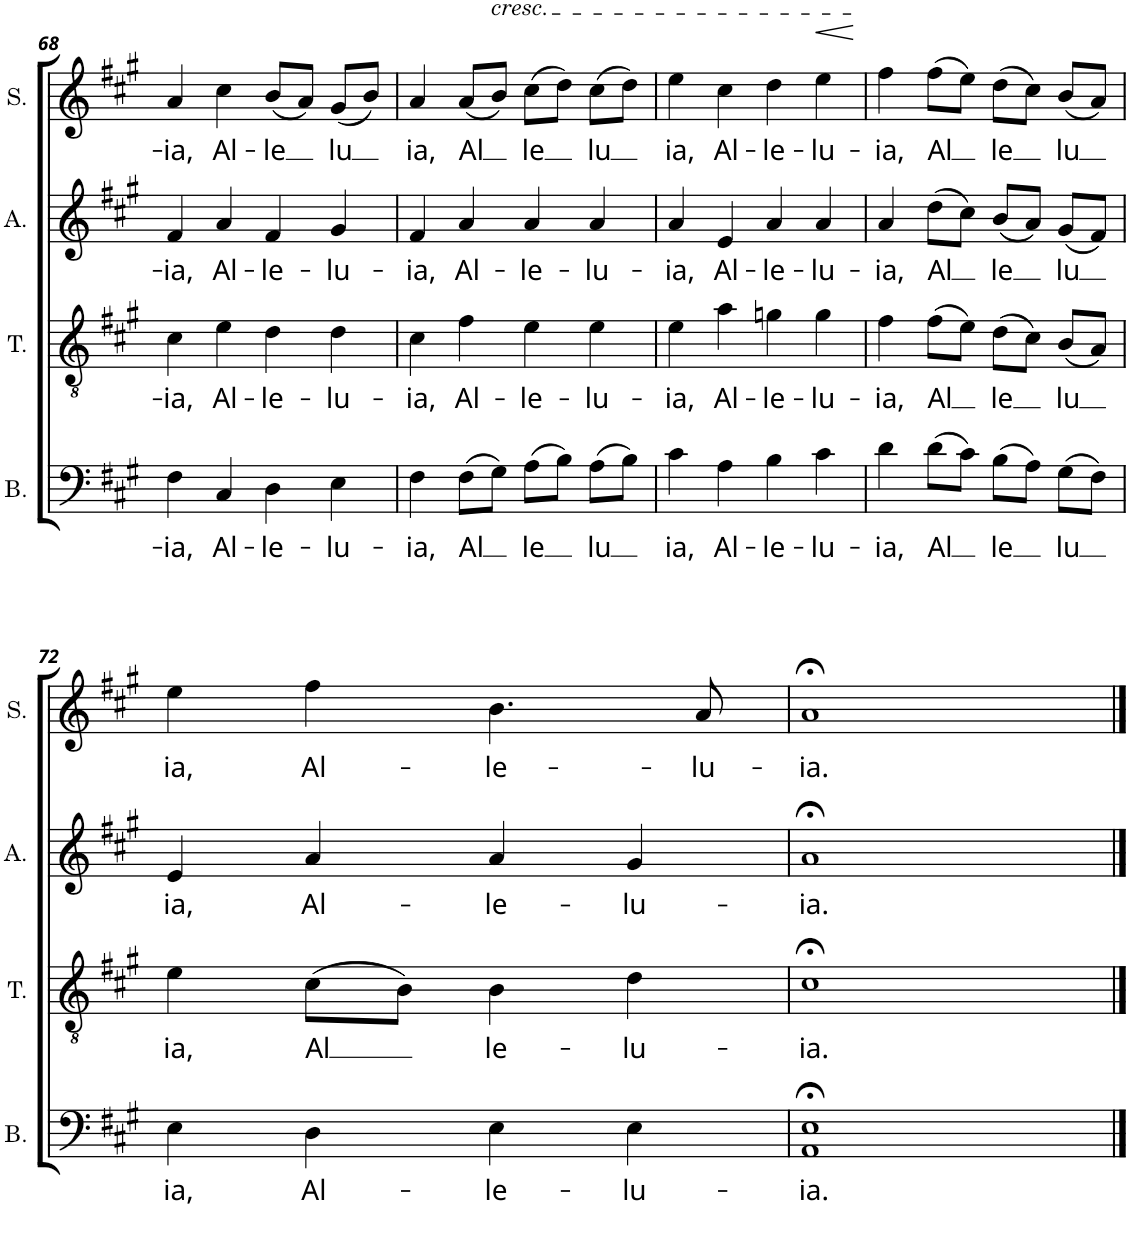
**kern	**text	**kern	**text	**kern	**text	**kern	**text	**dynam
*part4	*part4	*part3	*part3	*part2	*part2	*part1	*part1	*part1
*staff4	*staff4	*staff3	*staff3	*staff2	*staff2	*staff1	*staff1	*staff1
*I"Bass	*	*I"Tenor	*	*I"Alto	*	*I"Soprano	*	*
*I'B.	*	*I'T.	*	*I'A.	*	*I'S.	*	*
!!LO:PB:g=z
*clefF4	*	*clefGv2	*	*clefG2	*	*clefG2	*	*
*k[f#c#g#]	*	*k[f#c#g#]	*	*k[f#c#g#]	*	*k[f#c#g#]	*	*
*M2/2	*	*M2/2	*	*M2/2	*	*M2/2	*	*
*met(c|)	*	*met(c|)	*	*met(c|)	*	*met(c|)	*	*
=68	=68	=68	=68	=68	=68	=68	=68	=68
!	!LO:LY:b	!	!LO:LY:b	!	!LO:LY:b	!	!LO:LY:b	!
4F#\	-ia,	4c#\	-ia,	4f#/	-ia,	4a/	-ia,	.
!	!LO:LY:b	!	!LO:LY:b	!	!LO:LY:b	!	!LO:LY:b	!
4C#/	Al-	4e\	Al-	4a/	Al-	4cc#\	Al-	.
!	!LO:LY:b	!	!LO:LY:b	!	!LO:LY:b	!	!LO:LY:b	!
4D\	-le-	4d\	-le-	4f#/	-le-	(8b/L	-le	.
.	.	.	.	.	.	8a/J)	.	.
!	!LO:LY:b	!	!LO:LY:b	!	!LO:LY:b	!	!LO:LY:b	!
4E\	-lu-	4d\	-lu-	4g#/	-lu-	(8g#/L	lu	.
.	.	.	.	.	.	8b/J)	.	.
=69	=69	=69	=69	=69	=69	=69	=69	=69
!	!LO:LY:b	!	!LO:LY:b	!	!LO:LY:b	!	!LO:LY:b	!
4F#\	-ia,	4c#\	-ia,	4f#/	-ia,	4a/	ia,	.
!	!LO:LY:b	!	!LO:LY:b	!	!LO:LY:b	!	!LO:LY:b	!
(8F#\L	Al	4f#\	Al-	4a/	Al-	(8a/L	Al	.
!	!	!	!	!	!	!LO:TX:a:i:t=cresc.	!	!
8G#\J)	.	.	.	.	.	8b/J)	.	.
!	!LO:LY:b	!	!LO:LY:b	!	!LO:LY:b	!	!LO:LY:b	!
(8A\L	le	4e\	-le-	4a/	-le-	(8cc#\L	le	.
8B\J)	.	.	.	.	.	8dd\J)	.	.
!	!LO:LY:b	!	!LO:LY:b	!	!LO:LY:b	!	!LO:LY:b	!
(8A\L	lu	4e\	-lu-	4a/	-lu-	(8cc#\L	lu	.
8B\J)	.	.	.	.	.	8dd\J)	.	.
=70	=70	=70	=70	=70	=70	=70	=70	=70
!	!LO:LY:b	!	!LO:LY:b	!	!LO:LY:b	!	!LO:LY:b	!
4c#\	ia,	4e\	-ia,	4a/	-ia,	4ee\	ia,	.
!	!LO:LY:b	!	!LO:LY:b	!	!LO:LY:b	!	!LO:LY:b	!
4A\	Al-	4a\	Al-	4e/	Al-	4cc#\	Al-	.
!	!LO:LY:b	!	!LO:LY:b	!	!LO:LY:b	!	!LO:LY:b	!
4B\	-le-	4gn\	-le-	4a/	-le-	4dd\	-le-	.
!	!LO:LY:b	!	!LO:LY:b	!	!LO:LY:b	!	!LO:LY:b	!LO:HP:b
4c#\	-lu-	4g\	-lu-	4a/	-lu-	4ee\	-lu-	<
.	.	.	.	.	.	.	.	[
=71	=71	=71	=71	=71	=71	=71	=71	=71
!	!LO:LY:b	!	!LO:LY:b	!	!LO:LY:b	!	!LO:LY:b	!
4d\	-ia,	4f#\	-ia,	4a/	-ia,	4ff#\	-ia,	.
!	!LO:LY:b	!	!LO:LY:b	!	!LO:LY:b	!	!LO:LY:b	!
(8d\L	Al	(8f#\L	Al	(8dd\L	Al	(8ff#\L	Al	.
8c#\J)	.	8e\J)	.	8cc#\J)	.	8ee\J)	.	.
!	!LO:LY:b	!	!LO:LY:b	!	!LO:LY:b	!	!LO:LY:b	!
(8B\L	le	(8d\L	le	(8b/L	le	(8dd\L	le	.
8A\J)	.	8c#\J)	.	8a/J)	.	8cc#\J)	.	.
!	!LO:LY:b	!	!LO:LY:b	!	!LO:LY:b	!	!LO:LY:b	!
(8G#\L	lu	(8B/L	lu	(8g#/L	lu	(8b/L	lu	.
8F#\J)	.	8A/J)	.	8f#/J)	.	8a/J)	.	.
!!LO:LB:g=z
=72	=72	=72	=72	=72	=72	=72	=72	=72
!	!LO:LY:b	!	!LO:LY:b	!	!LO:LY:b	!	!LO:LY:b	!
4E\	ia,	4e\	ia,	4e/	ia,	4ee\	ia,	.
!	!LO:LY:b	!	!LO:LY:b	!	!LO:LY:b	!	!LO:LY:b	!
4D\	Al-	(8c#\L	Al	4a/	Al-	4ff#\	Al-	.
.	.	8B\J)	.	.	.	.	.	.
!	!LO:LY:b	!	!LO:LY:b	!	!LO:LY:b	!	!LO:LY:b	!
4E\	-le-	4B\	le-	4a/	-le-	4.b\	-le-	.
!	!LO:LY:b	!	!LO:LY:b	!	!LO:LY:b	!	!	!
4E\	-lu-	4d\	-lu-	4g#/	-lu-	.	.	.
!	!	!	!	!	!	!	!LO:LY:b	!
.	.	.	.	.	.	8a/	-lu-	.
=73	=73	=73	=73	=73	=73	=73	=73	=73
!	!LO:LY:b	!	!LO:LY:b	!	!LO:LY:b	!	!LO:LY:b	!
1AA;< 1E;<	-ia.	1c#;<	-ia.	1a;<	-ia.	1a;<	-ia.	.
==	==	==	==	==	==	==	==	==
*-	*-	*-	*-	*-	*-	*-	*-	*-
